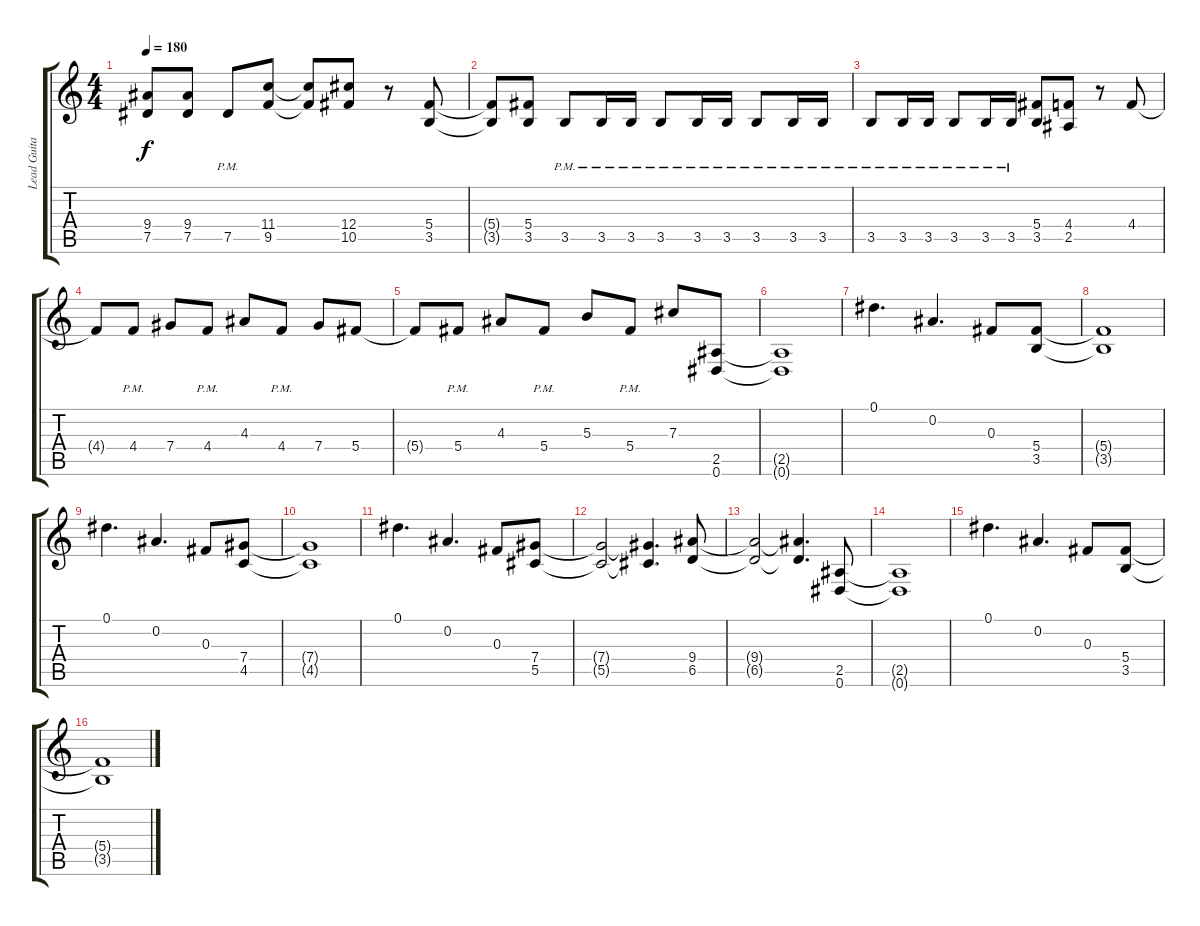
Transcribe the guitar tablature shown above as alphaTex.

\track ("Lead Guitar  " "Lead Guita") {instrument overdrivenguitar}
\staff {score tabs}
\tuning (Eb4 Bb3 Gb3 Db3 Ab2 Eb2) {hide}
\ts (4 4)
\tempo 180
\clef g2
\ks c
(9.4{t} 7.5{t}).8{dy f} (9.4 7.5).8 7.5{pm}.8 (11.4 9.5).8 (11.4{t} 9.5{t}).8 (12.4 10.5).8 r.8 (5.4 3.5).8 |
(5.4{t} 3.5{t}).8 (5.4 3.5).8 3.5{pm}.8 3.5{pm}.16 3.5{pm}.16 3.5{pm}.8 3.5{pm}.16 3.5{pm}.16 3.5{pm}.8 3.5{pm}.16 3.5{pm}.16 |
3.5{pm}.8 3.5{pm}.16 3.5{pm}.16 3.5{pm}.8 3.5{pm}.16 3.5{pm}.16 (5.4 3.5).8 (4.4 2.5).8 r.8 4.4.8 |
4.4{t}.8 4.4{pm}.8 7.4.8 4.4{pm}.8 4.3.8 4.4{pm}.8 7.4.8 5.4.8 |
5.4{t}.8 5.4{pm}.8 4.3.8 5.4{pm}.8 5.3.8 5.4{pm}.8 7.3.8 (2.5 0.6).8 |
(2.5{t} 0.6{t}).1 |
0.1.4{d} 0.2.4{d} 0.3.8 (5.4 3.5).8 |
(5.4{t} 3.5{t}).1 |
0.1.4{d} 0.2.4{d} 0.3.8 (7.4 4.5).8 |
(7.4{t} 4.5{t}).1 |
0.1.4{d} 0.2.4{d} 0.3.8 (7.4 5.5).8 |
(7.4{t} 5.5{t}).2 (7.4{t} 5.5{t}).4{d} (9.4 6.5).8 |
(9.4{t} 6.5{t}).2 (9.4{t} 6.5{t}).4{d} (2.5 0.6).8 |
(2.5{t} 0.6{t}).1 |
0.1.4{d} 0.2.4{d} 0.3.8 (5.4 3.5).8 |
(5.4{t} 3.5{t}).1
